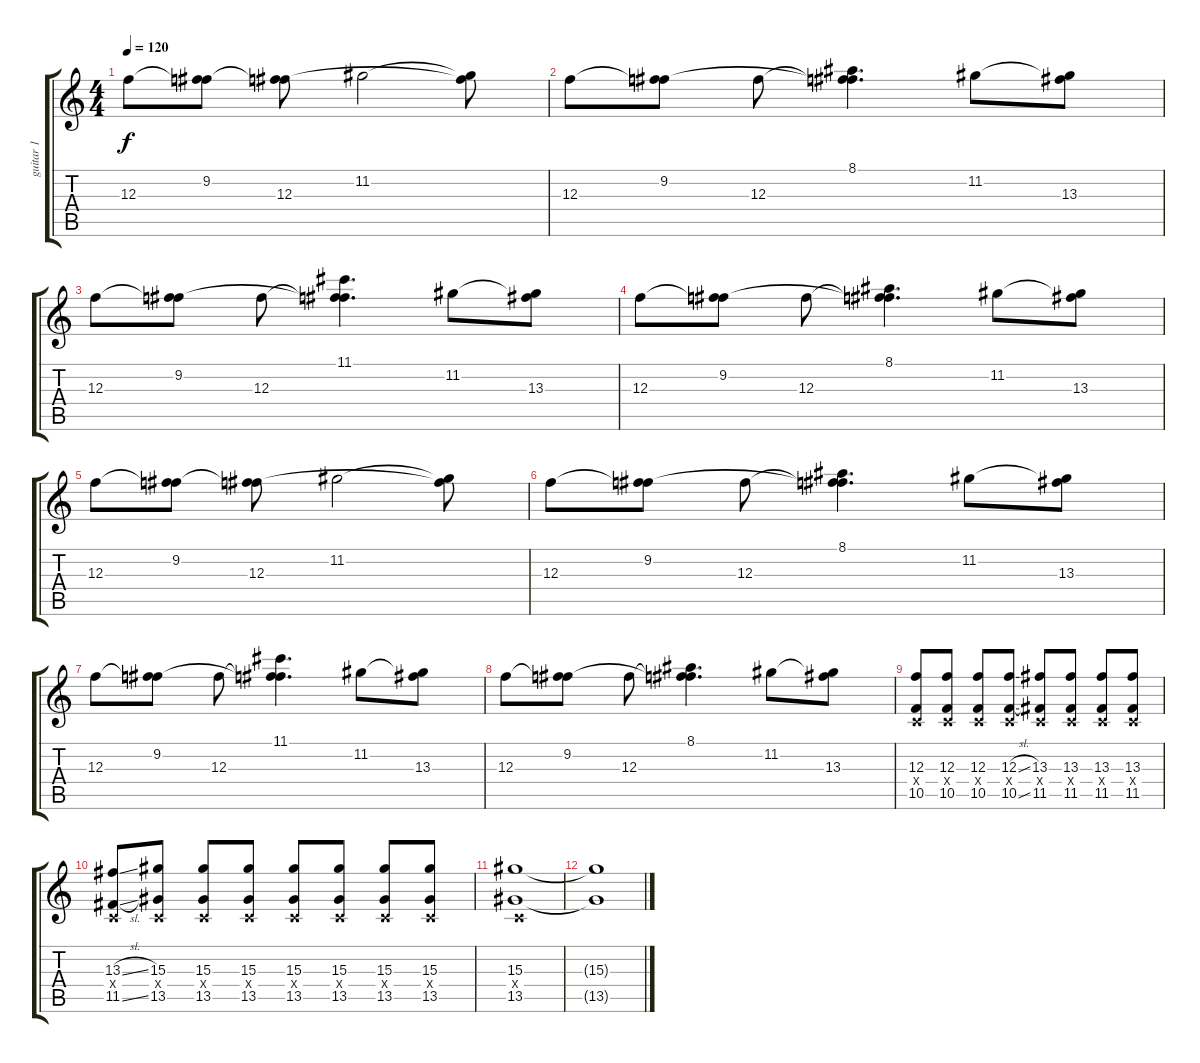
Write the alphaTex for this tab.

\track ("guitar 1" "guitar 1") {instrument distortionguitar}
\staff {score tabs}
\tuning (D4 A3 F3 C3 G2 C2) {hide}
\ts (4 4)
\tempo 120
\clef g2
\ks c
12.3.8{dy f} (9.2 12.3{t}).8 (9.2{t} 12.3).8 11.2.2 (11.2{t} 12.3{t}).8 |
12.3.8 (9.2 12.3{t}).8 12.3.8 (8.1 9.2{t} 12.3{t}).4{d} 11.2.8 (11.2{t} 13.3).8 |
12.3.8 (9.2 12.3{t}).8 12.3.8 (11.1 9.2{t} 12.3{t}).4{d} 11.2.8 (11.2{t} 13.3).8 |
12.3.8 (9.2 12.3{t}).8 12.3.8 (8.1 9.2{t} 12.3{t}).4{d} 11.2.8 (11.2{t} 13.3).8 |
12.3.8 (9.2 12.3{t}).8 (9.2{t} 12.3).8 11.2.2 (11.2{t} 12.3{t}).8 |
12.3.8 (9.2 12.3{t}).8 12.3.8 (8.1 9.2{t} 12.3{t}).4{d} 11.2.8 (11.2{t} 13.3).8 |
12.3.8 (9.2 12.3{t}).8 12.3.8 (11.1 9.2{t} 12.3{t}).4{d} 11.2.8 (11.2{t} 13.3).8 |
12.3.8 (9.2 12.3{t}).8 12.3.8 (8.1 9.2{t} 12.3{t}).4{d} 11.2.8 (11.2{t} 13.3).8 |
(12.3 0.4{x} 10.5).8 (12.3 0.4{x} 10.5).8 (12.3 0.4{x} 10.5).8 (12.3{sl} 0.4{x} 10.5{sl}).8 (13.3 0.4{x} 11.5).8 (13.3 0.4{x} 11.5).8 (13.3 0.4{x} 11.5).8 (13.3 0.4{x} 11.5).8 |
(13.3{sl} 0.4{x} 11.5{sl}).8 (15.3 0.4{x} 13.5).8 (15.3 0.4{x} 13.5).8 (15.3 0.4{x} 13.5).8 (15.3 0.4{x} 13.5).8 (15.3 0.4{x} 13.5).8 (15.3 0.4{x} 13.5).8 (15.3 0.4{x} 13.5).8 |
(15.3 0.4{x} 13.5).1 |
(15.3{t} 13.5{t}).1
